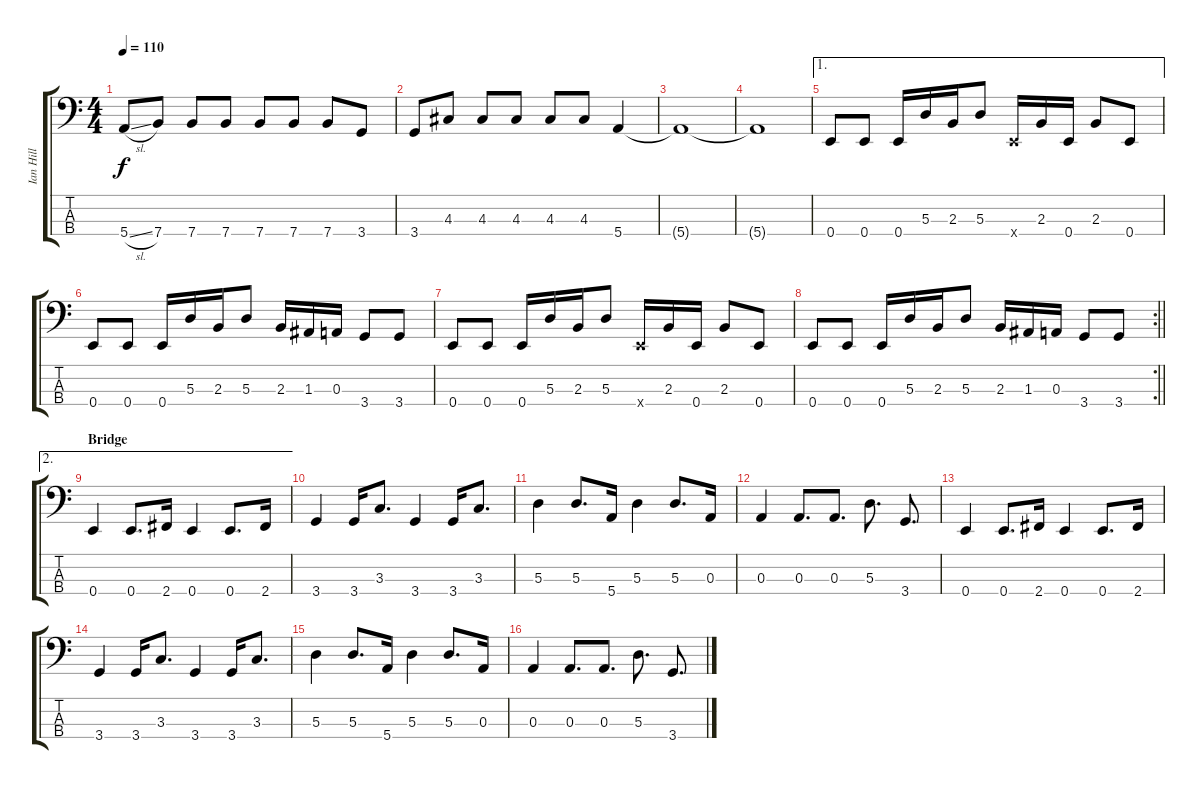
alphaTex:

\track ("Ian Hill" "Ian Hill") {instrument electricbassfinger}
\staff {score tabs}
\tuning (G2 D2 A1 E1) {hide}
\ts (4 4)
\tempo 110
\clef f4
\ks c
5.4{sl}.8{dy f} 7.4.8 7.4.8 7.4.8 7.4.8 7.4.8 7.4.8 3.4.8 |
3.4.8 4.3.8 4.3.8 4.3.8 4.3.8 4.3.8 5.4.4 |
5.4{t}.1 |
5.4{t}.1 |
\ae 1
0.4.8 0.4.8 0.4.16 5.3.16 2.3.16 5.3.8 0.4{x}.16 2.3.16 0.4.16 2.3.8 0.4.8 |
0.4.8 0.4.8 0.4.16 5.3.16 2.3.16 5.3.8 2.3.16 1.3.16 0.3.16 3.4.8 3.4.8 |
0.4.8 0.4.8 0.4.16 5.3.16 2.3.16 5.3.8 0.4{x}.16 2.3.16 0.4.16 2.3.8 0.4.8 |
\rc 2
\barLineRight lightlight
0.4.8 0.4.8 0.4.16 5.3.16 2.3.16 5.3.8 2.3.16 1.3.16 0.3.16 3.4.8 3.4.8 |
\ae 2
\section ("" "Bridge")
0.4.4 0.4.8{d} 2.4.16 0.4.4 0.4.8{d} 2.4.16 |
3.4.4 3.4.16 3.3.8{d} 3.4.4 3.4.16 3.3.8{d} |
5.3.4 5.3.8{d} 5.4.16 5.3.4 5.3.8{d} 0.3.16 |
0.3.4 0.3.8{d} 0.3.8{d} 5.3.8{d} 3.4.8{d} |
0.4.4 0.4.8{d} 2.4.16 0.4.4 0.4.8{d} 2.4.16 |
3.4.4 3.4.16 3.3.8{d} 3.4.4 3.4.16 3.3.8{d} |
5.3.4 5.3.8{d} 5.4.16 5.3.4 5.3.8{d} 0.3.16 |
0.3.4 0.3.8{d} 0.3.8{d} 5.3.8{d} 3.4.8{d}
